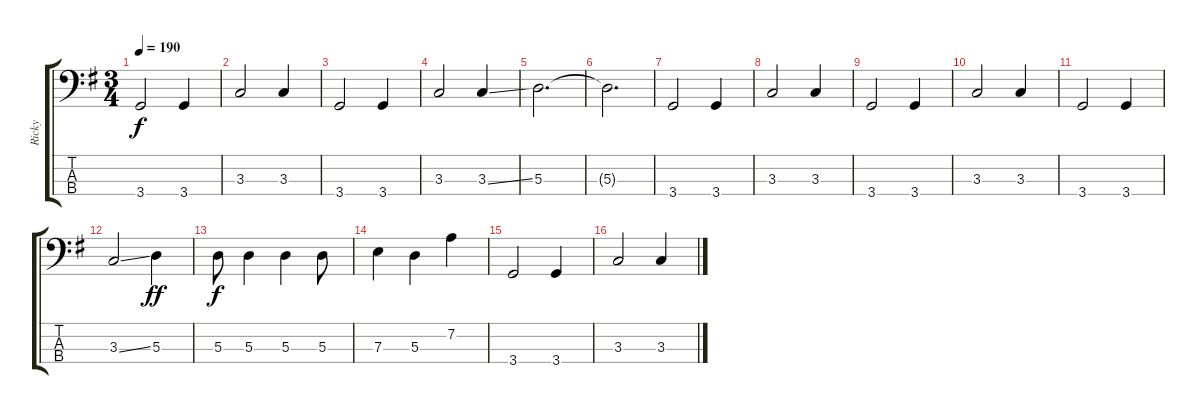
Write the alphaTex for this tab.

\track ("Ricky" "Ricky") {instrument acousticbass}
\staff {score tabs}
\tuning (G2 D2 A1 E1) {hide}
\ts (3 4)
\tempo 190
\clef f4
\ks g
3.4.2{dy f} 3.4.4 |
3.3.2 3.3.4 |
3.4.2 3.4.4 |
3.3.2 3.3{ss}.4 |
5.3.2{d} |
5.3{t}.2{d} |
3.4.2 3.4.4 |
3.3.2 3.3.4 |
3.4.2 3.4.4 |
3.3.2 3.3.4 |
3.4.2 3.4.4 |
3.3{ss}.2 5.3.4{dy ff} |
5.3.8{dy f} 5.3.4 5.3.4 5.3.8 |
7.3.4 5.3.4 7.2.4 |
3.4.2 3.4.4 |
3.3.2 3.3.4
